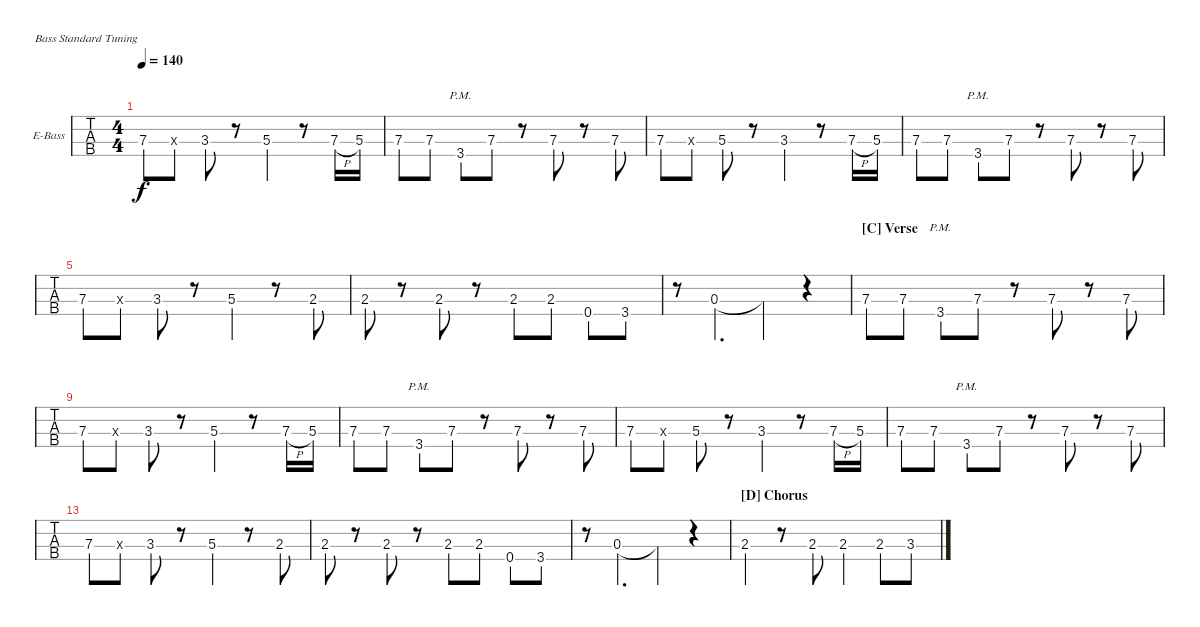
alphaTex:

\bracketExtendMode nobrackets
\firstSystemTrackNameOrientation horizontal
\otherSystemsTrackNameOrientation horizontal
\defaultBarNumberDisplay FirstOfSystem
\track ("Bass" "E-Bass") {instrument electricbassfinger}
\staff {tabs}
\tuning (G2 D2 A1 E1)
\ts (4 4)
\tempo 140
\clef f4
\ks c
7.3.8{lyrics (0 "") lyrics (1 "") lyrics (2 "") lyrics (3 "") lyrics (4 "") dy f} 7.3{x}.8{lyrics (0 "") lyrics (1 "") lyrics (2 "") lyrics (3 "") lyrics (4 "")} 3.3.8{lyrics (0 "") lyrics (1 "") lyrics (2 "") lyrics (3 "") lyrics (4 "")} r.8 5.3.4{lyrics (0 "") lyrics (1 "") lyrics (2 "") lyrics (3 "") lyrics (4 "")} r.8 7.3{h}.16{lyrics (0 "") lyrics (1 "") lyrics (2 "") lyrics (3 "") lyrics (4 "")} 5.3.16{lyrics (0 "") lyrics (1 "") lyrics (2 "") lyrics (3 "") lyrics (4 "")} |
7.3.8{lyrics (0 "") lyrics (1 "") lyrics (2 "") lyrics (3 "") lyrics (4 "")} 7.3.8{lyrics (0 "") lyrics (1 "") lyrics (2 "") lyrics (3 "") lyrics (4 "")} 3.4{pm}.8{lyrics (0 "") lyrics (1 "") lyrics (2 "") lyrics (3 "") lyrics (4 "")} 7.3.8{lyrics (0 "") lyrics (1 "") lyrics (2 "") lyrics (3 "") lyrics (4 "")} r.8 7.3.8{lyrics (0 "") lyrics (1 "") lyrics (2 "") lyrics (3 "") lyrics (4 "")} r.8 7.3.8{lyrics (0 "") lyrics (1 "") lyrics (2 "") lyrics (3 "") lyrics (4 "")} |
7.3.8{lyrics (0 "") lyrics (1 "") lyrics (2 "") lyrics (3 "") lyrics (4 "")} 7.3{x}.8{lyrics (0 "") lyrics (1 "") lyrics (2 "") lyrics (3 "") lyrics (4 "")} 5.3.8{lyrics (0 "") lyrics (1 "") lyrics (2 "") lyrics (3 "") lyrics (4 "")} r.8 3.3.4{lyrics (0 "") lyrics (1 "") lyrics (2 "") lyrics (3 "") lyrics (4 "")} r.8 7.3{h}.16{lyrics (0 "") lyrics (1 "") lyrics (2 "") lyrics (3 "") lyrics (4 "")} 5.3.16{lyrics (0 "") lyrics (1 "") lyrics (2 "") lyrics (3 "") lyrics (4 "")} |
7.3.8{lyrics (0 "") lyrics (1 "") lyrics (2 "") lyrics (3 "") lyrics (4 "")} 7.3.8{lyrics (0 "") lyrics (1 "") lyrics (2 "") lyrics (3 "") lyrics (4 "")} 3.4{pm}.8{lyrics (0 "") lyrics (1 "") lyrics (2 "") lyrics (3 "") lyrics (4 "")} 7.3.8{lyrics (0 "") lyrics (1 "") lyrics (2 "") lyrics (3 "") lyrics (4 "")} r.8 7.3.8{lyrics (0 "") lyrics (1 "") lyrics (2 "") lyrics (3 "") lyrics (4 "")} r.8 7.3.8{lyrics (0 "") lyrics (1 "") lyrics (2 "") lyrics (3 "") lyrics (4 "")} |
7.3.8{lyrics (0 "") lyrics (1 "") lyrics (2 "") lyrics (3 "") lyrics (4 "")} 7.3{x}.8{lyrics (0 "") lyrics (1 "") lyrics (2 "") lyrics (3 "") lyrics (4 "")} 3.3.8{lyrics (0 "") lyrics (1 "") lyrics (2 "") lyrics (3 "") lyrics (4 "")} r.8 5.3.4{lyrics (0 "") lyrics (1 "") lyrics (2 "") lyrics (3 "") lyrics (4 "")} r.8 2.3.8{lyrics (0 "") lyrics (1 "") lyrics (2 "") lyrics (3 "") lyrics (4 "")} |
2.3.8{lyrics (0 "") lyrics (1 "") lyrics (2 "") lyrics (3 "") lyrics (4 "")} r.8 2.3.8{lyrics (0 "") lyrics (1 "") lyrics (2 "") lyrics (3 "") lyrics (4 "")} r.8 2.3.8{lyrics (0 "") lyrics (1 "") lyrics (2 "") lyrics (3 "") lyrics (4 "")} 2.3.8{lyrics (0 "") lyrics (1 "") lyrics (2 "") lyrics (3 "") lyrics (4 "")} 0.4.8{lyrics (0 "") lyrics (1 "") lyrics (2 "") lyrics (3 "") lyrics (4 "")} 3.4.8{lyrics (0 "") lyrics (1 "") lyrics (2 "") lyrics (3 "") lyrics (4 "")} |
r.8 0.3.4{d lyrics (0 "") lyrics (1 "") lyrics (2 "") lyrics (3 "") lyrics (4 "")} 0.3{t}.4{lyrics (0 "") lyrics (1 "") lyrics (2 "") lyrics (3 "") lyrics (4 "")} r.4 |
\section ("C" "Verse")
7.3.8{lyrics (0 "") lyrics (1 "") lyrics (2 "") lyrics (3 "") lyrics (4 "")} 7.3.8{lyrics (0 "") lyrics (1 "") lyrics (2 "") lyrics (3 "") lyrics (4 "")} 3.4{pm}.8{lyrics (0 "") lyrics (1 "") lyrics (2 "") lyrics (3 "") lyrics (4 "")} 7.3.8{lyrics (0 "") lyrics (1 "") lyrics (2 "") lyrics (3 "") lyrics (4 "")} r.8 7.3.8{lyrics (0 "") lyrics (1 "") lyrics (2 "") lyrics (3 "") lyrics (4 "")} r.8 7.3.8{lyrics (0 "") lyrics (1 "") lyrics (2 "") lyrics (3 "") lyrics (4 "")} |
7.3.8{lyrics (0 "") lyrics (1 "") lyrics (2 "") lyrics (3 "") lyrics (4 "")} 7.3{x}.8{lyrics (0 "") lyrics (1 "") lyrics (2 "") lyrics (3 "") lyrics (4 "")} 3.3.8{lyrics (0 "") lyrics (1 "") lyrics (2 "") lyrics (3 "") lyrics (4 "")} r.8 5.3.4{lyrics (0 "") lyrics (1 "") lyrics (2 "") lyrics (3 "") lyrics (4 "")} r.8 7.3{h}.16{lyrics (0 "") lyrics (1 "") lyrics (2 "") lyrics (3 "") lyrics (4 "")} 5.3.16{lyrics (0 "") lyrics (1 "") lyrics (2 "") lyrics (3 "") lyrics (4 "")} |
7.3.8 7.3.8 3.4{pm}.8 7.3.8 r.8 7.3.8 r.8 7.3.8 |
7.3.8 7.3{x}.8 5.3.8 r.8 3.3.4 r.8 7.3{h}.16 5.3.16 |
7.3.8 7.3.8 3.4{pm}.8 7.3.8 r.8 7.3.8 r.8 7.3.8 |
7.3.8 7.3{x}.8 3.3.8 r.8 5.3.4 r.8 2.3.8 |
2.3.8 r.8 2.3.8 r.8 2.3.8 2.3.8 0.4.8 3.4.8 |
r.8 0.3.4{d} 0.3{t}.4 r.4 |
\section ("D" "Chorus")
2.3.4 r.8 2.3.8 2.3.4 2.3.8 3.3.8
